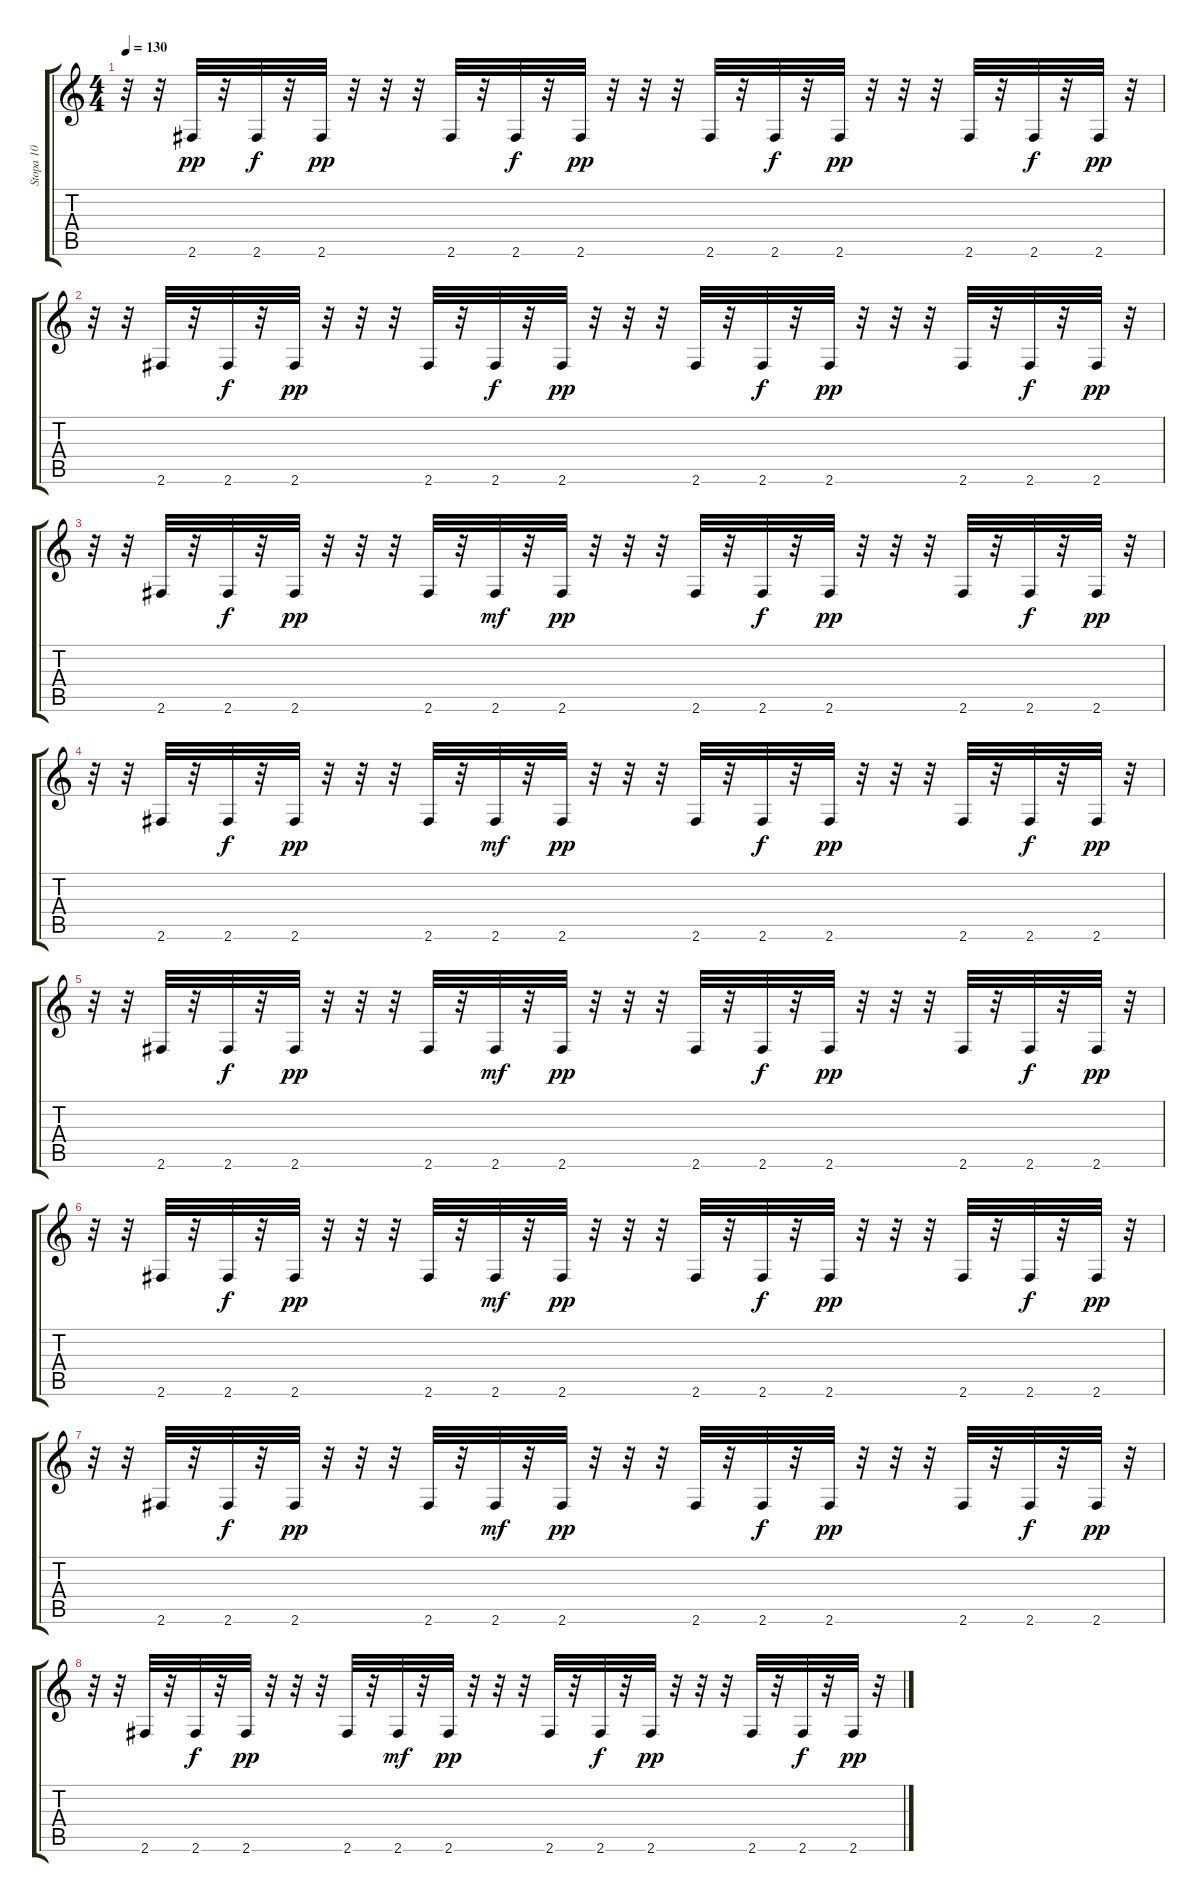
\track ("Stopa 10" "Stopa 10") {instrument acousticguitarsteel}
\staff {score tabs}
\tuning (E4 B3 G3 D3 A2 E2) {hide}
\ts (4 4)
\tempo 130
\clef g2
\ks c
r.32{dy pp} r.32 2.6.32 r.32 2.6.32{dy f} r.32 2.6.32{dy pp} r.32 r.32 r.32 2.6.32 r.32 2.6.32{dy f} r.32 2.6.32{dy pp} r.32 r.32 r.32 2.6.32 r.32 2.6.32{dy f} r.32 2.6.32{dy pp} r.32 r.32 r.32 2.6.32 r.32 2.6.32{dy f} r.32 2.6.32{dy pp} r.32 |
r.32 r.32 2.6.32 r.32 2.6.32{dy f} r.32 2.6.32{dy pp} r.32 r.32 r.32 2.6.32 r.32 2.6.32{dy f} r.32 2.6.32{dy pp} r.32 r.32 r.32 2.6.32 r.32 2.6.32{dy f} r.32 2.6.32{dy pp} r.32 r.32 r.32 2.6.32 r.32 2.6.32{dy f} r.32 2.6.32{dy pp} r.32 |
r.32 r.32 2.6.32 r.32 2.6.32{dy f} r.32 2.6.32{dy pp} r.32 r.32 r.32 2.6.32 r.32 2.6.32{dy mf} r.32 2.6.32{dy pp} r.32 r.32 r.32 2.6.32 r.32 2.6.32{dy f} r.32 2.6.32{dy pp} r.32 r.32 r.32 2.6.32 r.32 2.6.32{dy f} r.32 2.6.32{dy pp} r.32 |
r.32 r.32 2.6.32 r.32 2.6.32{dy f} r.32 2.6.32{dy pp} r.32 r.32 r.32 2.6.32 r.32 2.6.32{dy mf} r.32 2.6.32{dy pp} r.32 r.32 r.32 2.6.32 r.32 2.6.32{dy f} r.32 2.6.32{dy pp} r.32 r.32 r.32 2.6.32 r.32 2.6.32{dy f} r.32 2.6.32{dy pp} r.32 |
r.32 r.32 2.6.32 r.32 2.6.32{dy f} r.32 2.6.32{dy pp} r.32 r.32 r.32 2.6.32 r.32 2.6.32{dy mf} r.32 2.6.32{dy pp} r.32 r.32 r.32 2.6.32 r.32 2.6.32{dy f} r.32 2.6.32{dy pp} r.32 r.32 r.32 2.6.32 r.32 2.6.32{dy f} r.32 2.6.32{dy pp} r.32 |
r.32 r.32 2.6.32 r.32 2.6.32{dy f} r.32 2.6.32{dy pp} r.32 r.32 r.32 2.6.32 r.32 2.6.32{dy mf} r.32 2.6.32{dy pp} r.32 r.32 r.32 2.6.32 r.32 2.6.32{dy f} r.32 2.6.32{dy pp} r.32 r.32 r.32 2.6.32 r.32 2.6.32{dy f} r.32 2.6.32{dy pp} r.32 |
r.32 r.32 2.6.32 r.32 2.6.32{dy f} r.32 2.6.32{dy pp} r.32 r.32 r.32 2.6.32 r.32 2.6.32{dy mf} r.32 2.6.32{dy pp} r.32 r.32 r.32 2.6.32 r.32 2.6.32{dy f} r.32 2.6.32{dy pp} r.32 r.32 r.32 2.6.32 r.32 2.6.32{dy f} r.32 2.6.32{dy pp} r.32 |
r.32 r.32 2.6.32 r.32 2.6.32{dy f} r.32 2.6.32{dy pp} r.32 r.32 r.32 2.6.32 r.32 2.6.32{dy mf} r.32 2.6.32{dy pp} r.32 r.32 r.32 2.6.32 r.32 2.6.32{dy f} r.32 2.6.32{dy pp} r.32 r.32 r.32 2.6.32 r.32 2.6.32{dy f} r.32 2.6.32{dy pp} r.32
